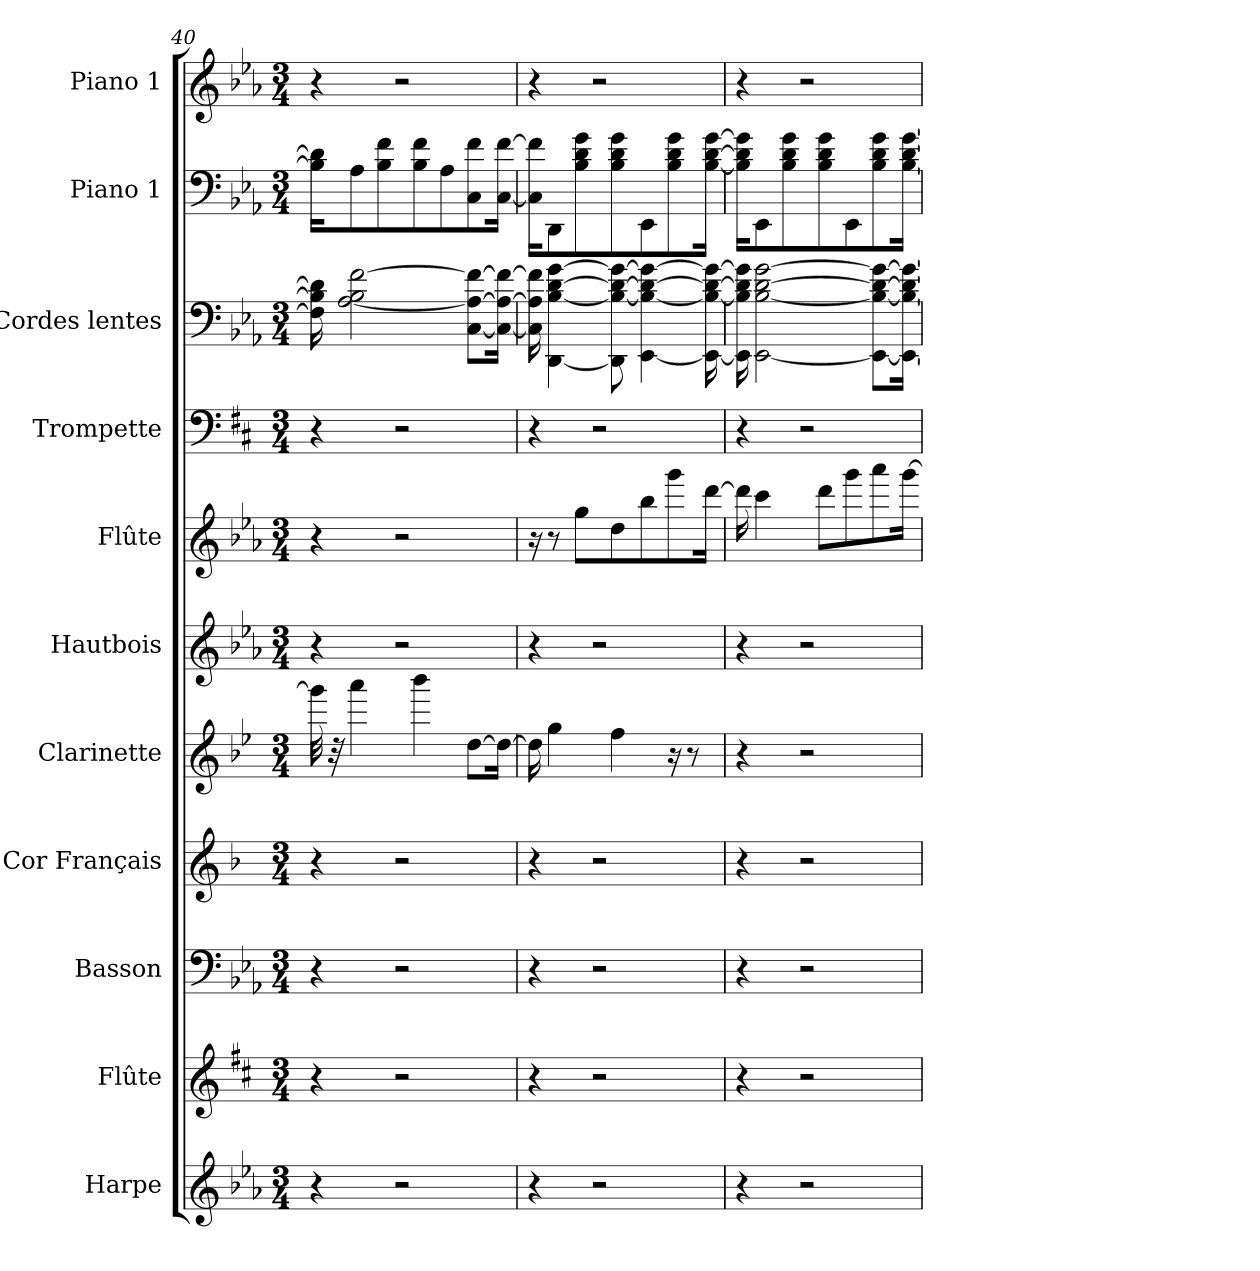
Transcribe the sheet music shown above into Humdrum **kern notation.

**kern	**kern	**kern	**kern	**kern	**kern	**kern	**kern	**kern	**kern	**kern
*part11	*part10	*part9	*part8	*part7	*part6	*part5	*part4	*part3	*part2	*part1
*staff11	*staff10	*staff9	*staff8	*staff7	*staff6	*staff5	*staff4	*staff3	*staff2	*staff1
*I"Harpe	*I"Flûte	*I"Basson	*I"Cor Français	*I"Clarinette	*I"Hautbois	*I"Flûte	*I"Trompette	*I"Cordes lentes	*I"Piano 1	*I"Piano 1
*I'Hp	*I'Fl	*I'Bsn	*	*I'Cl	*	*I'Fl	*I'Tpt	*	*I'Pno	*I'Pno
*clefG2	*clefG2	*clefF4	*clefG2	*clefG2	*clefG2	*clefG2	*clefF4	*clefF4	*clefF4	*clefG2
*	*	*	*ITrd4c7	*ITrd1c2	*	*	*ITrd1c2	*	*	*
*k[b-e-a-]	*k[f#c#]	*k[b-e-a-]	*k[b-e-]	*k[b-e-a-d-]	*k[b-e-a-]	*k[b-e-a-]	*k[]	*k[b-e-a-]	*k[b-e-a-]	*k[b-e-a-]
*E-:	*D:	*E-:	*B-:	*A-:	*E-:	*E-:	*C:	*E-:	*E-:	*E-:
*M3/4	*M3/4	*M3/4	*M3/4	*M3/4	*M3/4	*M3/4	*M3/4	*M3/4	*M3/4	*M3/4
=40	=40	=40	=40	=40	=40	=40	=40	=40	=40	=40
4r	4r	4r	4r	32fff\]	4r	4r	4r	16F\] 16B-\] 16d\]	16B-\] 16d\]KL	4r
.	.	.	.	32r	.	.	.	.	.	.
.	.	.	.	4ggg\	.	.	.	[2A-\ 2B-\ [2f\	8A-\	.
.	.	.	.	.	.	.	.	.	8B-\ 8f\	.
2r	2r	2r	2r	.	2r	2r	2r	.	.	2r
.	.	.	.	4aaa-\	.	.	.	.	8B-\ 8f\	.
.	.	.	.	.	.	.	.	.	8A-\	.
.	.	.	.	[8cc\L	.	.	.	[8C\ 8A-\_ 8f\_L	8C\ 8f\	.
.	.	.	.	16cc\Jk_	.	.	.	16C\_ 16A-\_ 16f\_Jk	[16C\ [16f\Jk	.
=41	=41	=41	=41	=41	=41	=41	=41	=41	=41	=41
4r	4r	4r	4r	16cc\]	4r	16r	4r	16C\] 16A-\] 16f\]	16C\] 16f\]KL	4r
.	.	.	.	4ff\	.	8r	.	[4DD\ [4B-\ [4d\ [4g\	8DD\	.
.	.	.	.	.	.	8gg\L	.	.	8B-\ 8d\ 8g\	.
2r	2r	2r	2r	.	2r	.	2r	.	.	2r
.	.	.	.	4ee-\	.	8dd\	.	8DD\] 8B-\_ 8d\_ 8g\_	8B-\ 8d\ 8g\	.
.	.	.	.	.	.	8bb-\	.	[4EE-\ 4B-\_ 4d\_ 4g\_	8EE-\	.
.	.	.	.	16r	.	8ggg\	.	.	8B-\ 8d\ 8g\	.
.	.	.	.	8r	.	.	.	.	.	.
.	.	.	.	.	.	[16ddd\Jk	.	16EE-\_ 16B-\_ 16d\_ 16g\_	[16B-\ [16d\ [16g\Jk	.
!!LO:PB:g=z
=42	=42	=42	=42	=42	=42	=42	=42	=42	=42	=42
4r	4r	4r	4r	4r	4r	16ddd\]	4r	16EE-\] 16B-\] 16d\] 16g\]	16B-\] 16d\] 16g\]KL	4r
.	.	.	.	.	.	4ccc\	.	[2EE-\ [2B-\ [2d\ [2g\	8EE-\	.
.	.	.	.	.	.	.	.	.	8B-\ 8d\ 8g\	.
2r	2r	2r	2r	2r	2r	.	2r	.	.	2r
.	.	.	.	.	.	8ddd\L	.	.	8B-\ 8d\ 8g\	.
.	.	.	.	.	.	8ggg\	.	.	8EE-\	.
.	.	.	.	.	.	8aaa-\	.	8EE-\_ 8B-\_ 8d\_ 8g\_L	8B-\ 8d\ 8g\	.
.	.	.	.	.	.	[16ggg\Jk	.	16EE-\_ 16B-\_ 16d\_ 16g\_Jk	[16B-\ [16d\ [16g\Jk	.
=	=	=	=	=	=	=	=	=	=	=
*-	*-	*-	*-	*-	*-	*-	*-	*-	*-	*-
